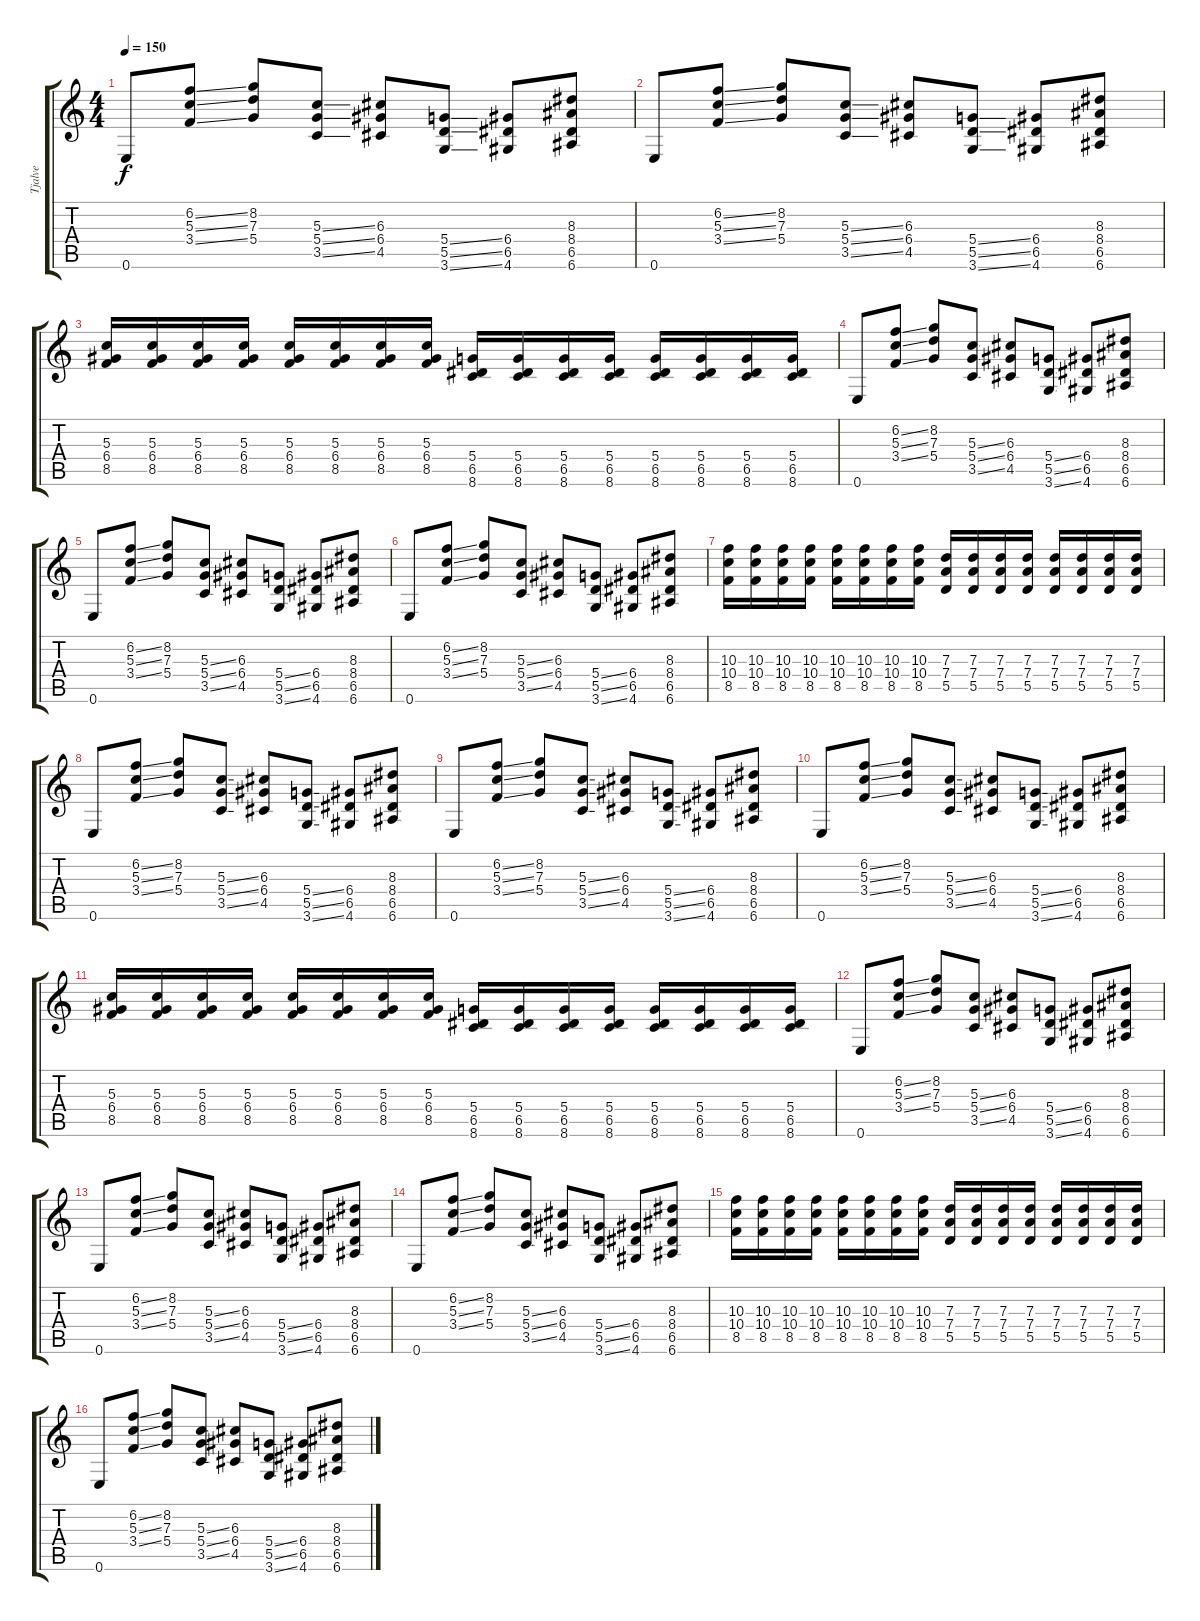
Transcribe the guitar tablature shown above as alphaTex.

\track ("Tjalve" "Tjalve") {instrument distortionguitar}
\staff {score tabs}
\tuning (E4 B3 G3 D3 A2 E2) {hide}
\ts (4 4)
\tempo 150
\clef g2
\ks c
0.6.8{dy f} (6.2{ss} 5.3{ss} 3.4{ss}).8 (8.2 7.3 5.4).8 (5.3{ss} 5.4{ss} 3.5{ss}).8 (6.3 6.4 4.5).8 (5.4{ss} 5.5{ss} 3.6{ss}).8 (6.4 6.5 4.6).8 (8.3 8.4 6.5 6.6).8 |
0.6.8 (6.2{ss} 5.3{ss} 3.4{ss}).8 (8.2 7.3 5.4).8 (5.3{ss} 5.4{ss} 3.5{ss}).8 (6.3 6.4 4.5).8 (5.4{ss} 5.5{ss} 3.6{ss}).8 (6.4 6.5 4.6).8 (8.3 8.4 6.5 6.6).8 |
(5.3 6.4 8.5).16 (5.3 6.4 8.5).16 (5.3 6.4 8.5).16 (5.3 6.4 8.5).16 (5.3 6.4 8.5).16 (5.3 6.4 8.5).16 (5.3 6.4 8.5).16 (5.3 6.4 8.5).16 (5.4 6.5 8.6).16 (5.4 6.5 8.6).16 (5.4 6.5 8.6).16 (5.4 6.5 8.6).16 (5.4 6.5 8.6).16 (5.4 6.5 8.6).16 (5.4 6.5 8.6).16 (5.4 6.5 8.6).16 |
0.6.8 (6.2{ss} 5.3{ss} 3.4{ss}).8 (8.2 7.3 5.4).8 (5.3{ss} 5.4{ss} 3.5{ss}).8 (6.3 6.4 4.5).8 (5.4{ss} 5.5{ss} 3.6{ss}).8 (6.4 6.5 4.6).8 (8.3 8.4 6.5 6.6).8 |
0.6.8 (6.2{ss} 5.3{ss} 3.4{ss}).8 (8.2 7.3 5.4).8 (5.3{ss} 5.4{ss} 3.5{ss}).8 (6.3 6.4 4.5).8 (5.4{ss} 5.5{ss} 3.6{ss}).8 (6.4 6.5 4.6).8 (8.3 8.4 6.5 6.6).8 |
0.6.8 (6.2{ss} 5.3{ss} 3.4{ss}).8 (8.2 7.3 5.4).8 (5.3{ss} 5.4{ss} 3.5{ss}).8 (6.3 6.4 4.5).8 (5.4{ss} 5.5{ss} 3.6{ss}).8 (6.4 6.5 4.6).8 (8.3 8.4 6.5 6.6).8 |
(10.3 10.4 8.5).16 (10.3 10.4 8.5).16 (10.3 10.4 8.5).16 (10.3 10.4 8.5).16 (10.3 10.4 8.5).16 (10.3 10.4 8.5).16 (10.3 10.4 8.5).16 (10.3 10.4 8.5).16 (7.3 7.4 5.5).16 (7.3 7.4 5.5).16 (7.3 7.4 5.5).16 (7.3 7.4 5.5).16 (7.3 7.4 5.5).16 (7.3 7.4 5.5).16 (7.3 7.4 5.5).16 (7.3 7.4 5.5).16 |
0.6.8 (6.2{ss} 5.3{ss} 3.4{ss}).8 (8.2 7.3 5.4).8 (5.3{ss} 5.4{ss} 3.5{ss}).8 (6.3 6.4 4.5).8 (5.4{ss} 5.5{ss} 3.6{ss}).8 (6.4 6.5 4.6).8 (8.3 8.4 6.5 6.6).8 |
0.6.8 (6.2{ss} 5.3{ss} 3.4{ss}).8 (8.2 7.3 5.4).8 (5.3{ss} 5.4{ss} 3.5{ss}).8 (6.3 6.4 4.5).8 (5.4{ss} 5.5{ss} 3.6{ss}).8 (6.4 6.5 4.6).8 (8.3 8.4 6.5 6.6).8 |
0.6.8 (6.2{ss} 5.3{ss} 3.4{ss}).8 (8.2 7.3 5.4).8 (5.3{ss} 5.4{ss} 3.5{ss}).8 (6.3 6.4 4.5).8 (5.4{ss} 5.5{ss} 3.6{ss}).8 (6.4 6.5 4.6).8 (8.3 8.4 6.5 6.6).8 |
(5.3 6.4 8.5).16 (5.3 6.4 8.5).16 (5.3 6.4 8.5).16 (5.3 6.4 8.5).16 (5.3 6.4 8.5).16 (5.3 6.4 8.5).16 (5.3 6.4 8.5).16 (5.3 6.4 8.5).16 (5.4 6.5 8.6).16 (5.4 6.5 8.6).16 (5.4 6.5 8.6).16 (5.4 6.5 8.6).16 (5.4 6.5 8.6).16 (5.4 6.5 8.6).16 (5.4 6.5 8.6).16 (5.4 6.5 8.6).16 |
0.6.8 (6.2{ss} 5.3{ss} 3.4{ss}).8 (8.2 7.3 5.4).8 (5.3{ss} 5.4{ss} 3.5{ss}).8 (6.3 6.4 4.5).8 (5.4{ss} 5.5{ss} 3.6{ss}).8 (6.4 6.5 4.6).8 (8.3 8.4 6.5 6.6).8 |
0.6.8 (6.2{ss} 5.3{ss} 3.4{ss}).8 (8.2 7.3 5.4).8 (5.3{ss} 5.4{ss} 3.5{ss}).8 (6.3 6.4 4.5).8 (5.4{ss} 5.5{ss} 3.6{ss}).8 (6.4 6.5 4.6).8 (8.3 8.4 6.5 6.6).8 |
0.6.8 (6.2{ss} 5.3{ss} 3.4{ss}).8 (8.2 7.3 5.4).8 (5.3{ss} 5.4{ss} 3.5{ss}).8 (6.3 6.4 4.5).8 (5.4{ss} 5.5{ss} 3.6{ss}).8 (6.4 6.5 4.6).8 (8.3 8.4 6.5 6.6).8 |
(10.3 10.4 8.5).16 (10.3 10.4 8.5).16 (10.3 10.4 8.5).16 (10.3 10.4 8.5).16 (10.3 10.4 8.5).16 (10.3 10.4 8.5).16 (10.3 10.4 8.5).16 (10.3 10.4 8.5).16 (7.3 7.4 5.5).16 (7.3 7.4 5.5).16 (7.3 7.4 5.5).16 (7.3 7.4 5.5).16 (7.3 7.4 5.5).16 (7.3 7.4 5.5).16 (7.3 7.4 5.5).16 (7.3 7.4 5.5).16 |
0.6.8 (6.2{ss} 5.3{ss} 3.4{ss}).8 (8.2 7.3 5.4).8 (5.3{ss} 5.4{ss} 3.5{ss}).8 (6.3 6.4 4.5).8 (5.4{ss} 5.5{ss} 3.6{ss}).8 (6.4 6.5 4.6).8 (8.3 8.4 6.5 6.6).8
